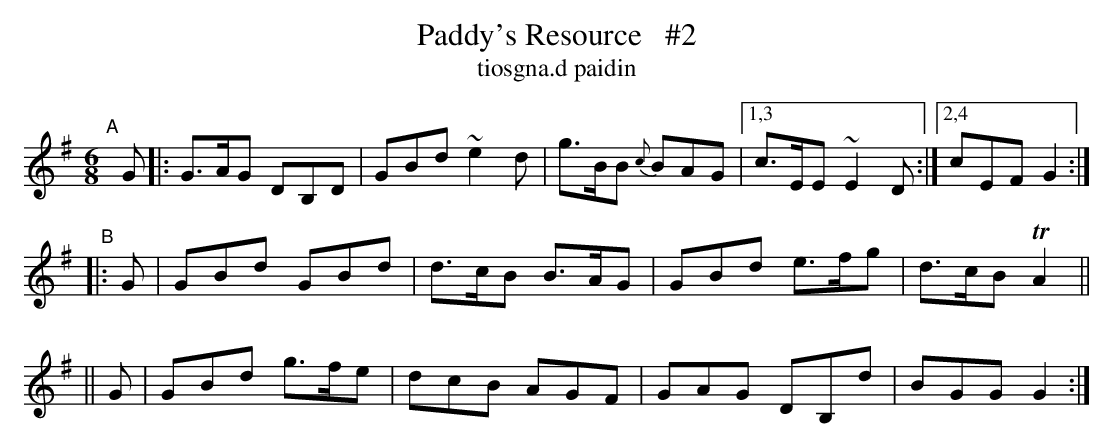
X:1
T: Paddy's Resource   #2
T: tiosgna\.d paidin
M: 6/8
K: G
"^A"[|]\
G |: G>AG DB,D | GBd ~e2d | g>BB {c}BAG |[1,3 c>EE ~E2D :|[2,4 cEF G2 :|
"^B"\
|: G | GBd GBd | d>cB B>AG | GBd e>fg | d>cB TA2 ||
|| G | GBd g>fe | dcB AGF | GAG DB,d | BGG G2 :|
